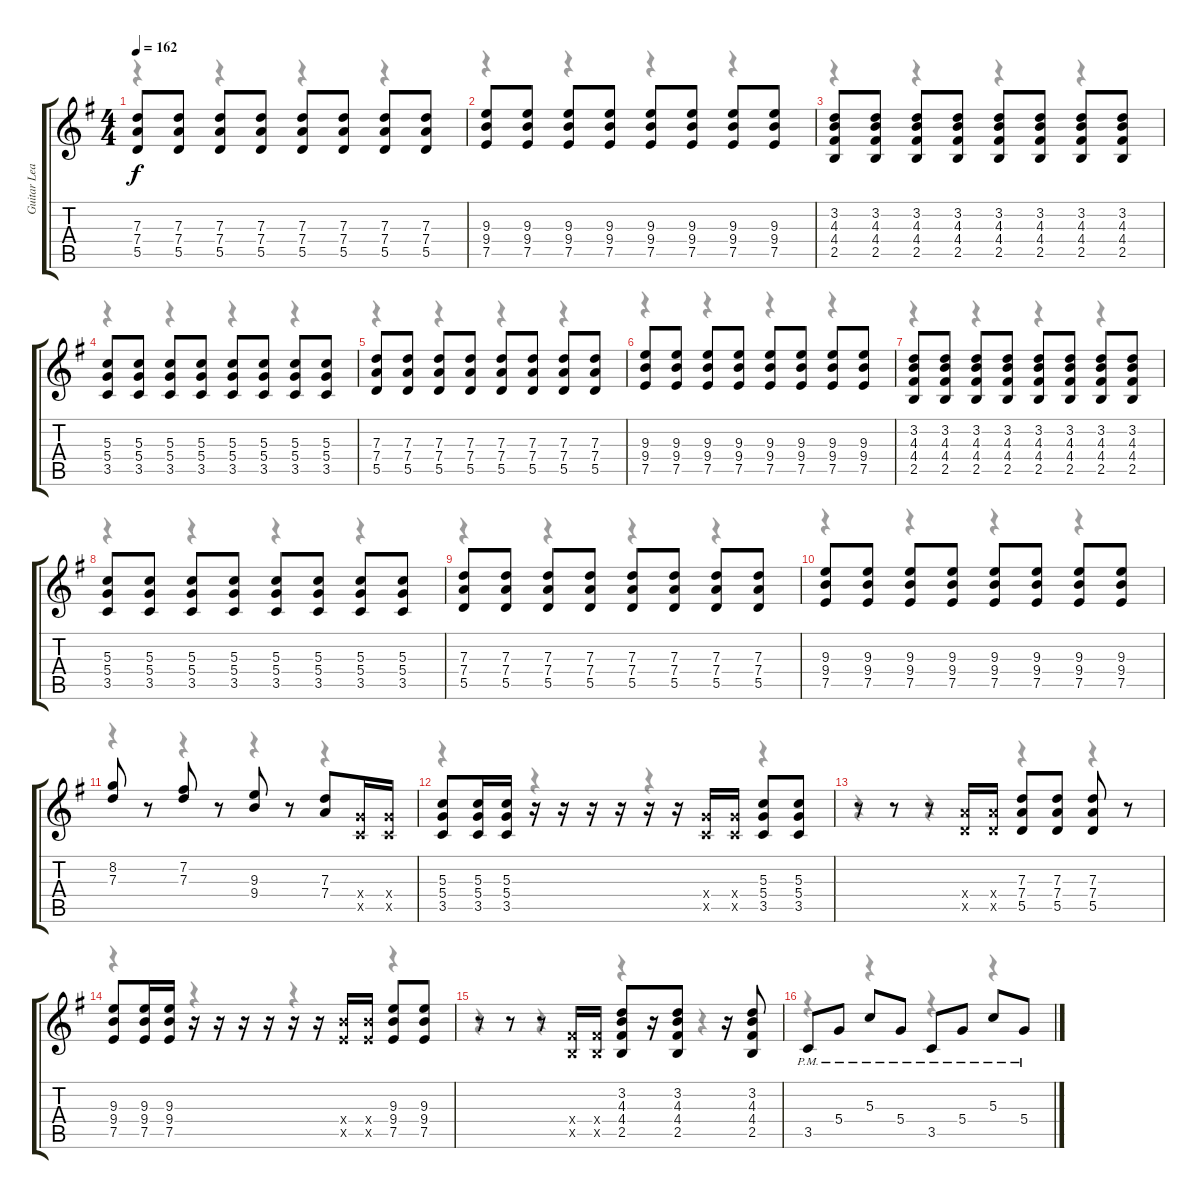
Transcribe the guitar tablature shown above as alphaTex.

\track ("Guitar Lead" "Guitar Lea") {instrument distortionguitar}
\staff {score tabs}
\tuning (E4 B3 G3 D3 A2 E2) {hide}
\voice
\ts (4 4)
\tempo 162
\clef g2
\ks g
(7.3 7.4 5.5).8{dy f} (7.3 7.4 5.5).8 (7.3 7.4 5.5).8 (7.3 7.4 5.5).8 (7.3 7.4 5.5).8 (7.3 7.4 5.5).8 (7.3 7.4 5.5).8 (7.3 7.4 5.5).8 |
(9.3 9.4 7.5).8 (9.3 9.4 7.5).8 (9.3 9.4 7.5).8 (9.3 9.4 7.5).8 (9.3 9.4 7.5).8 (9.3 9.4 7.5).8 (9.3 9.4 7.5).8 (9.3 9.4 7.5).8 |
(3.2 4.3 4.4 2.5).8 (3.2 4.3 4.4 2.5).8 (3.2 4.3 4.4 2.5).8 (3.2 4.3 4.4 2.5).8 (3.2 4.3 4.4 2.5).8 (3.2 4.3 4.4 2.5).8 (3.2 4.3 4.4 2.5).8 (3.2 4.3 4.4 2.5).8 |
(5.3 5.4 3.5).8 (5.3 5.4 3.5).8 (5.3 5.4 3.5).8 (5.3 5.4 3.5).8 (5.3 5.4 3.5).8 (5.3 5.4 3.5).8 (5.3 5.4 3.5).8 (5.3 5.4 3.5).8 |
(7.3 7.4 5.5).8 (7.3 7.4 5.5).8 (7.3 7.4 5.5).8 (7.3 7.4 5.5).8 (7.3 7.4 5.5).8 (7.3 7.4 5.5).8 (7.3 7.4 5.5).8 (7.3 7.4 5.5).8 |
(9.3 9.4 7.5).8 (9.3 9.4 7.5).8 (9.3 9.4 7.5).8 (9.3 9.4 7.5).8 (9.3 9.4 7.5).8 (9.3 9.4 7.5).8 (9.3 9.4 7.5).8 (9.3 9.4 7.5).8 |
(3.2 4.3 4.4 2.5).8 (3.2 4.3 4.4 2.5).8 (3.2 4.3 4.4 2.5).8 (3.2 4.3 4.4 2.5).8 (3.2 4.3 4.4 2.5).8 (3.2 4.3 4.4 2.5).8 (3.2 4.3 4.4 2.5).8 (3.2 4.3 4.4 2.5).8 |
(5.3 5.4 3.5).8 (5.3 5.4 3.5).8 (5.3 5.4 3.5).8 (5.3 5.4 3.5).8 (5.3 5.4 3.5).8 (5.3 5.4 3.5).8 (5.3 5.4 3.5).8 (5.3 5.4 3.5).8 |
(7.3 7.4 5.5).8 (7.3 7.4 5.5).8 (7.3 7.4 5.5).8 (7.3 7.4 5.5).8 (7.3 7.4 5.5).8 (7.3 7.4 5.5).8 (7.3 7.4 5.5).8 (7.3 7.4 5.5).8 |
(9.3 9.4 7.5).8 (9.3 9.4 7.5).8 (9.3 9.4 7.5).8 (9.3 9.4 7.5).8 (9.3 9.4 7.5).8 (9.3 9.4 7.5).8 (9.3 9.4 7.5).8 (9.3 9.4 7.5).8 |
(8.2 7.3).8 r.8 (7.2 7.3).8 r.8 (9.3 9.4).8 r.8 (7.3 7.4).8 (5.4{x} 3.5{x}).16 (5.4{x} 3.5{x}).16 |
(5.3 5.4 3.5).8 (5.3 5.4 3.5).16 (5.3 5.4 3.5).16 r.16 r.16 r.16 r.16 r.16 r.16 (5.4{x} 3.5{x}).16 (5.4{x} 3.5{x}).16 (5.3 5.4 3.5).8 (5.3 5.4 3.5).8 |
r.8 r.8 r.8 (7.4{x} 5.5{x}).16 (7.4{x} 5.5{x}).16 (7.3 7.4 5.5).8 (7.3 7.4 5.5).8 (7.3 7.4 5.5).8 r.8 |
(9.3 9.4 7.5).8 (9.3 9.4 7.5).16 (9.3 9.4 7.5).16 r.16 r.16 r.16 r.16 r.16 r.16 (9.4{x} 7.5{x}).16 (9.4{x} 7.5{x}).16 (9.3 9.4 7.5).8 (9.3 9.4 7.5).8 |
r.8 r.8 r.8 (4.4{x} 2.5{x}).16 (4.4{x} 2.5{x}).16 (3.2 4.3 4.4 2.5).8 r.16 (3.2 4.3 4.4 2.5).8 r.16 (3.2 4.3 4.4 2.5).8 |
3.5{pm}.8 5.4{pm}.8 5.3{pm}.8 5.4{pm}.8 3.5{pm}.8 5.4{pm}.8 5.3{pm}.8 5.4{pm}.8
\voice
\clef g2
\ottava regular
\simile none
\ks g
r.4{dy f} r.4 r.4 r.4 |
r.4 r.4 r.4 r.4 |
r.4 r.4 r.4 r.4 |
r.4 r.4 r.4 r.4 |
r.4 r.4 r.4 r.4 |
r.4 r.4 r.4 r.4 |
r.4 r.4 r.4 r.4 |
r.4 r.4 r.4 r.4 |
r.4 r.4 r.4 r.4 |
r.4 r.4 r.4 r.4 |
r.4 r.4 r.4 r.4 |
r.4 r.4 r.4 r.4 |
r.4 r.4 r.4 r.4 |
r.4 r.4 r.4 r.4 |
r.4 r.4 r.4 r.4 |
r.4 r.4 r.4 r.4
